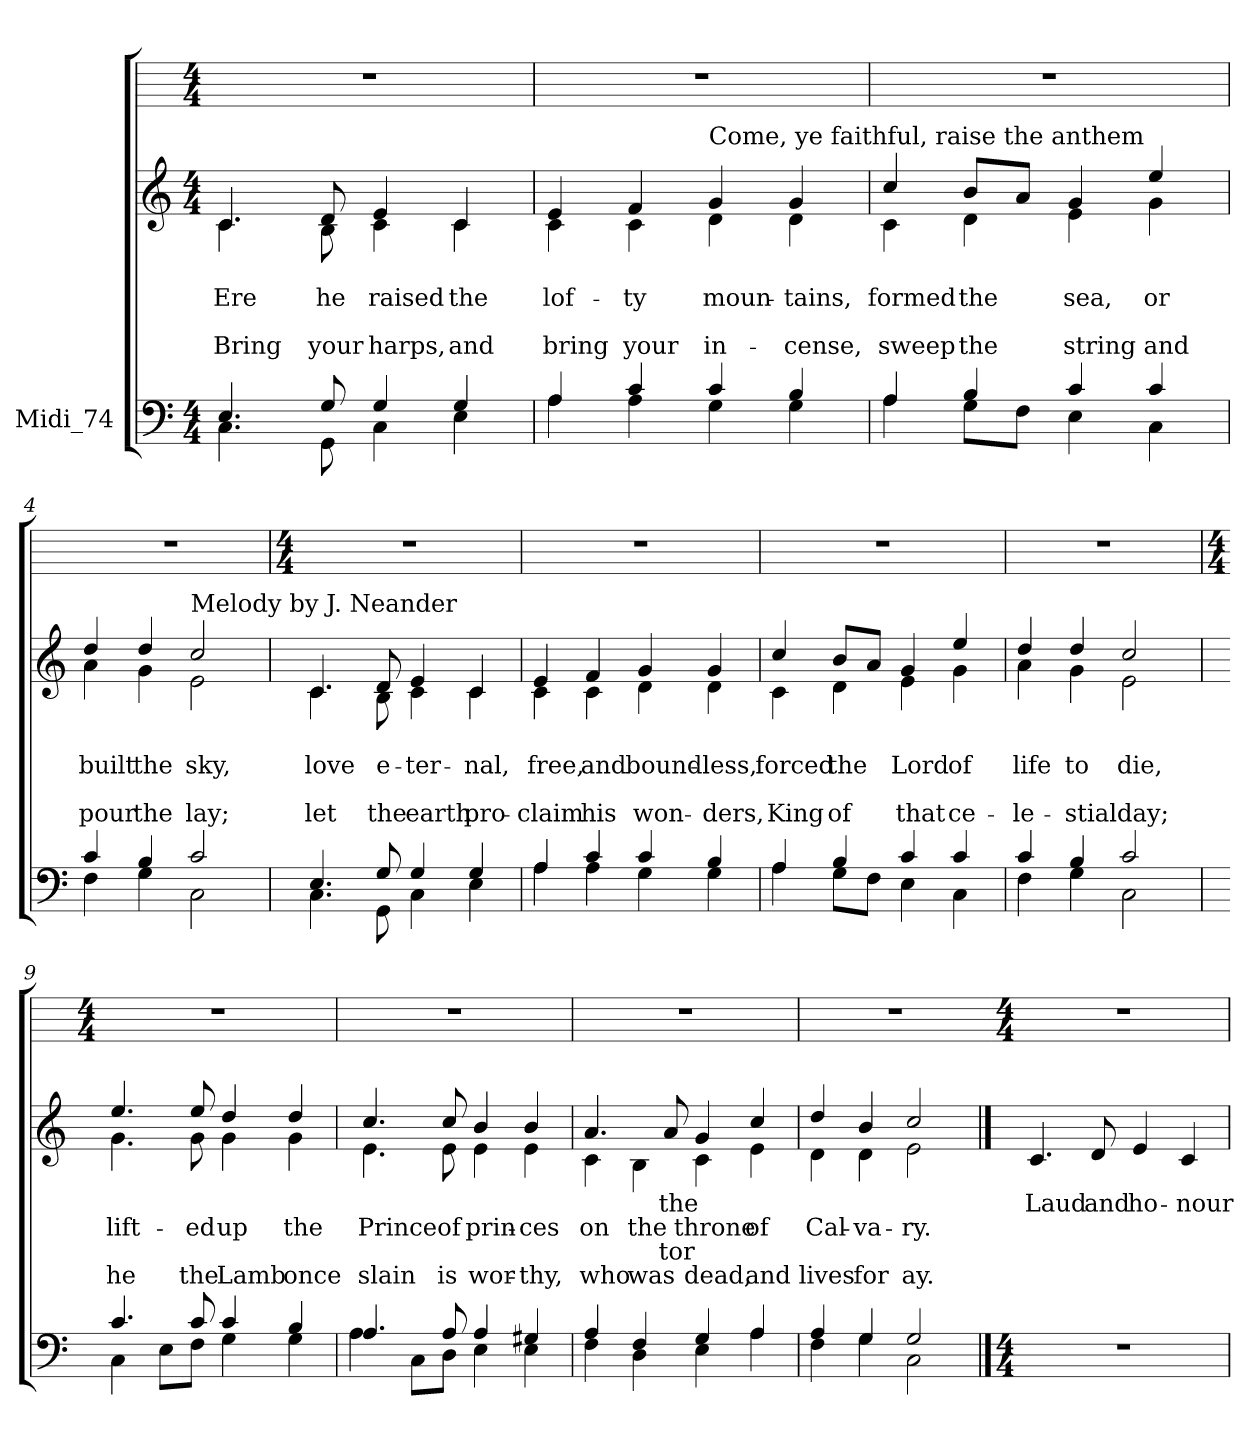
**kern	**kern	**text	**text	**text	**text	**kern
*part3	*part2	*part2	*part2	*part2	*part2	*part1
*staff3	*staff2	*staff2	*staff2	*staff2	*staff2	*staff1
*I"Midi_74	*	*	*	*	*	*
*clefF4	*clefG2	*	*	*	*	*
*k[]	*k[]	*	*	*	*	*
*C:	*C:	*	*	*	*	*
*M4/4	*M4/4	*	*	*	*	*M4/4
=1	=1	=1	=1	=1	=1	=1
*^	*	*	*	*	*	*
!	!	!LO:TX:a:t=J. Hupton and J.M. Neale	!	!	!	!	!
!	!	!	!LO:LY:b	!	!LO:LY:b	!	!
*	*	*^	*	*	*	*	*
!	!	!	!	!	!LO:LY:b	!	!LO:LY:b	!
4.E/	4.C\	4.c/	4.c\	.	-Ere	.	Bring	1r
!	!	!	!	!LO:LY:b	!	!LO:LY:b	!	!
!	!	!	!	!	!LO:LY:b	!	!LO:LY:b	!
8G/	8GG\	8d/	8B\	.	he	.	your	.
!	!	!	!	!LO:LY:b	!	!LO:LY:b	!	!
!	!	!	!	!	!LO:LY:b	!	!LO:LY:b	!
4G/	4C\	4e/	4c\	.	raised	.	harps,	.
!	!	!	!	!LO:LY:b	!	!LO:LY:b	!	!
!	!	!	!	!	!LO:LY:b	!	!LO:LY:b	!
4G/	4E\	4c/	4c\	.	the	.	and	.
=2	=2	=2	=2	=2	=2	=2	=2	=2
!	!	!	!	!LO:LY:b	!	!LO:LY:b	!	!
!	!	!	!	!	!LO:LY:b	!	!LO:LY:b	!
4A/	4A\	4e/	4c\	.	lof-	.	-bring	1r
!	!	!	!	!LO:LY:b	!	!LO:LY:b	!	!
!	!	!	!	!	!LO:LY:b	!	!LO:LY:b	!
4c/	4A\	4f/	4c\	.	ty	.	your	.
!	!	!LO:TX:a:t=Come, ye faithful, raise the anthem	!	!	!	!	!	!
!	!	!	!	!LO:LY:b	!	!LO:LY:b	!	!
!	!	!	!	!	!LO:LY:b	!	!LO:LY:b	!
4c/	4G\	4g/	4d\	.	moun-	.	-in-	.
!	!	!	!	!LO:LY:b	!	!LO:LY:b	!	!
!	!	!	!	!	!LO:LY:b	!	!LO:LY:b	!
4B/	4G\	4g/	4d\	.	-tains,	.	cense,	.
=3	=3	=3	=3	=3	=3	=3	=3	=3
!	!	!	!	!LO:LY:b	!	!LO:LY:b	!	!
!	!	!	!	!	!LO:LY:b	!	!LO:LY:b	!
4A/	4A\	4cc/	4c\	.	formed	.	sweep	1r
!	!	!	!	!LO:LY:b	!	!LO:LY:b	!	!
!	!	!	!	!	!LO:LY:b	!	!LO:LY:b	!
4B/	8G\L	8b/L	4d\	.	the	.	the	.
.	8F\J	8a/J	.	.	.	.	.	.
!	!	!	!	!LO:LY:b	!	!LO:LY:b	!	!
!	!	!	!	!	!LO:LY:b	!	!LO:LY:b	!
4c/	4E\	4g/	4e\	.	sea,	.	string	.
!	!	!	!	!LO:LY:b	!	!LO:LY:b	!	!
!	!	!	!	!	!LO:LY:b	!	!LO:LY:b	!
4c/	4C\	4ee/	4g\	.	or	.	and	.
=4	=4	=4	=4	=4	=4	=4	=4	=4
!	!	!	!	!LO:LY:b	!	!LO:LY:b	!	!
!	!	!	!	!	!LO:LY:b	!	!LO:LY:b	!
4c/	4F\	4dd/	4a\	.	built	.	pour	1r
!	!	!	!	!LO:LY:b	!	!LO:LY:b	!	!
!	!	!	!	!	!LO:LY:b	!	!LO:LY:b	!
4B/	4G\	4dd/	4g\	.	the	.	the	.
!	!	!LO:TX:a:t=Melody by J. Neander	!	!	!	!	!	!
!	!	!	!	!LO:LY:b	!	!LO:LY:b	!	!
!	!	!	!	!	!LO:LY:b	!	!LO:LY:b	!
2c/	2C\	2cc/	2e\	.	sky,	.	lay;	.
!!LO:LB:g=z
=5	=5	=5	=5	=5	=5	=5	=5	=5
*	*	*	*	*	*	*	*	*M4/4
!	!	!	!	!LO:LY:b	!	!LO:LY:b	!	!
!	!	!	!	!	!LO:LY:b	!	!LO:LY:b	!
4.E/	4.C\	4.c/	4.c\	.	love	.	let	1r
!	!	!	!	!LO:LY:b	!	!LO:LY:b	!	!
!	!	!	!	!	!LO:LY:b	!	!LO:LY:b	!
8G/	8GG\	8d/	8B\	.	e-	.	-the	.
!	!	!	!	!LO:LY:b	!	!LO:LY:b	!	!
!	!	!	!	!	!LO:LY:b	!	!LO:LY:b	!
4G/	4C\	4e/	4c\	.	ter-	.	-earth	.
!	!	!	!	!LO:LY:b	!	!LO:LY:b	!	!
!	!	!	!	!	!LO:LY:b	!	!LO:LY:b	!
4G/	4E\	4c/	4c\	.	nal,	.	pro-	.
=6	=6	=6	=6	=6	=6	=6	=6	=6
!	!	!	!	!LO:LY:b	!	!LO:LY:b	!	!
!	!	!	!	!	!LO:LY:b	!	!LO:LY:b	!
4A/	4A\	4e/	4c\	.	free,	.	claim	1r
!	!	!	!	!LO:LY:b	!	!LO:LY:b	!	!
!	!	!	!	!	!LO:LY:b	!	!LO:LY:b	!
4c/	4A\	4f/	4c\	.	and	.	his	.
!	!	!	!	!LO:LY:b	!	!LO:LY:b	!	!
!	!	!	!	!	!LO:LY:b	!	!LO:LY:b	!
4c/	4G\	4g/	4d\	.	bound-	.	-won-	.
!	!	!	!	!LO:LY:b	!	!LO:LY:b	!	!
!	!	!	!	!	!LO:LY:b	!	!LO:LY:b	!
4B/	4G\	4g/	4d\	.	-less,	.	ders,	.
=7	=7	=7	=7	=7	=7	=7	=7	=7
!	!	!	!	!LO:LY:b	!	!LO:LY:b	!	!
!	!	!	!	!	!LO:LY:b	!	!LO:LY:b	!
4A/	4A\	4cc/	4c\	.	forced	.	King	1r
!	!	!	!	!LO:LY:b	!	!LO:LY:b	!	!
!	!	!	!	!	!LO:LY:b	!	!LO:LY:b	!
4B/	8G\L	8b/L	4d\	.	the	.	of	.
.	8F\J	8a/J	.	.	.	.	.	.
!	!	!	!	!LO:LY:b	!	!LO:LY:b	!	!
!	!	!	!	!	!LO:LY:b	!	!LO:LY:b	!
4c/	4E\	4g/	4e\	.	Lord	.	that	.
!	!	!	!	!LO:LY:b	!	!LO:LY:b	!	!
!	!	!	!	!	!LO:LY:b	!	!LO:LY:b	!
4c/	4C\	4ee/	4g\	.	of	.	ce-	.
=8	=8	=8	=8	=8	=8	=8	=8	=8
!	!	!	!	!LO:LY:b	!	!LO:LY:b	!	!
!	!	!	!	!	!LO:LY:b	!	!LO:LY:b	!
4c/	4F\	4dd/	4a\	.	life	.	le-	1r
!	!	!	!	!LO:LY:b	!	!LO:LY:b	!	!
!	!	!	!	!	!LO:LY:b	!	!LO:LY:b	!
4B/	4G\	4dd/	4g\	.	-to	.	stial	.
!	!	!	!	!LO:LY:b	!	!LO:LY:b	!	!
!	!	!	!	!	!LO:LY:b	!	!LO:LY:b	!
2c/	2C\	2cc/	2e\	.	die,	.	day;	.
!!LO:LB:g=z
=9	=9	=9	=9	=9	=9	=9	=9	=9
*	*	*	*	*	*	*	*	*M4/4
!	!	!	!	!LO:LY:b	!	!LO:LY:b	!	!
!	!	!	!	!	!LO:LY:b	!	!LO:LY:b	!
4.c/	4C\	4.ee/	4.g\	.	lift-	.	-he	1r
.	8E\L	.	.	.	.	.	.	.
!	!	!	!	!LO:LY:b	!	!LO:LY:b	!	!
!	!	!	!	!	!LO:LY:b	!	!LO:LY:b	!
8c/	8F\J	8ee/	8g\	.	ed	.	the	.
!	!	!	!	!LO:LY:b	!	!LO:LY:b	!	!
!	!	!	!	!	!LO:LY:b	!	!LO:LY:b	!
4c/	4G\	4dd/	4g\	.	up	.	Lamb	.
!	!	!	!	!LO:LY:b	!	!LO:LY:b	!	!
!	!	!	!	!	!LO:LY:b	!	!LO:LY:b	!
4B/	4G\	4dd/	4g\	.	the	.	once	.
=10	=10	=10	=10	=10	=10	=10	=10	=10
!	!	!	!	!LO:LY:b	!	!LO:LY:b	!	!
!	!	!	!	!	!LO:LY:b	!	!LO:LY:b	!
4.A/	4A\	4.cc/	4.e\	.	Prince	.	slain	1r
.	8C\L	.	.	.	.	.	.	.
!	!	!	!	!LO:LY:b	!	!LO:LY:b	!	!
!	!	!	!	!	!LO:LY:b	!	!LO:LY:b	!
8A/	8D\J	8cc/	8e\	.	of	.	is	.
!	!	!	!	!LO:LY:b	!	!LO:LY:b	!	!
!	!	!	!	!	!LO:LY:b	!	!LO:LY:b	!
4A/	4E\	4b/	4e\	.	prin-	.	-wor-	.
!	!	!	!	!LO:LY:b	!	!LO:LY:b	!	!
!	!	!	!	!	!LO:LY:b	!	!LO:LY:b	!
4G#X/	4E\	4b/	4e\	.	-ces	.	thy,	.
=11	=11	=11	=11	=11	=11	=11	=11	=11
!	!	!	!	!LO:LY:b	!	!LO:LY:b	!	!
!	!	!	!	!	!LO:LY:b	!	!LO:LY:b	!
4A/	4F\	4.a/	4c\	.	on	.	who	1r
!	!	!	!	!	!LO:LY:b	!	!LO:LY:b	!
4F/	4D\	.	4B\	.	the	.	was	.
!	!	!	!	!LO:LY:b	!	!LO:LY:b	!	!
.	.	8a/	.	-the	.	tor	.	.
!	!	!	!	!LO:LY:b	!	!LO:LY:b	!	!
!	!	!	!	!	!LO:LY:b	!	!LO:LY:b	!
4G/	4E\	4g/	4c\	.	throne	.	dead,	.
!	!	!	!	!LO:LY:b	!	!LO:LY:b	!	!
!	!	!	!	!	!LO:LY:b	!	!LO:LY:b	!
4A/	4A\	4cc/	4e\	.	of	.	and	.
=12	=12	=12	=12	=12	=12	=12	=12	=12
!	!	!	!	!LO:LY:b	!	!LO:LY:b	!	!
!	!	!	!	!	!LO:LY:b	!	!LO:LY:b	!
4A/	4F\	4dd/	4d\	.	Cal-	.	-lives	1r
!	!	!	!	!LO:LY:b	!	!LO:LY:b	!	!
!	!	!	!	!	!LO:LY:b	!	!LO:LY:b	!
4G/	4G\	4b/	4d\	.	va-	.	-for	.
!	!	!	!	!LO:LY:b	!	!LO:LY:b	!	!
!	!	!	!	!	!LO:LY:b	!	!LO:LY:b	!
2G/	2C\	2cc/	2e\	.	ry.	.	ay.	.
*v	*v	*	*	*	*	*	*	*
*	*v	*v	*	*	*	*	*
!!LO:LB:g=z
==13	==13	=13	=13	=13	=13	=13
*M4/4	*	*	*	*	*	*M4/4
*^	*^	*	*	*	*	*
!	!	!LO:TX:a:i:t=Unison	!	!	!	!	!	!
!	!	!	!	!LO:LY:b	!	!	!	!
*v	*v	*	*	*	*	*	*	*
*	*v	*v	*	*	*	*	*
1r	4.c	Laud	.	.	.	1r
!	!	!LO:LY:b	!	!	!	!
.	8d	and	.	.	.	.
!	!	!LO:LY:b	!	!	!	!
.	4e	ho-	.	.	.	.
!	!	!LO:LY:b	!	!	!	!
.	4c	-nour	.	.	.	.
=	=	=	=	=	=	=
*-	*-	*-	*-	*-	*-	*-
